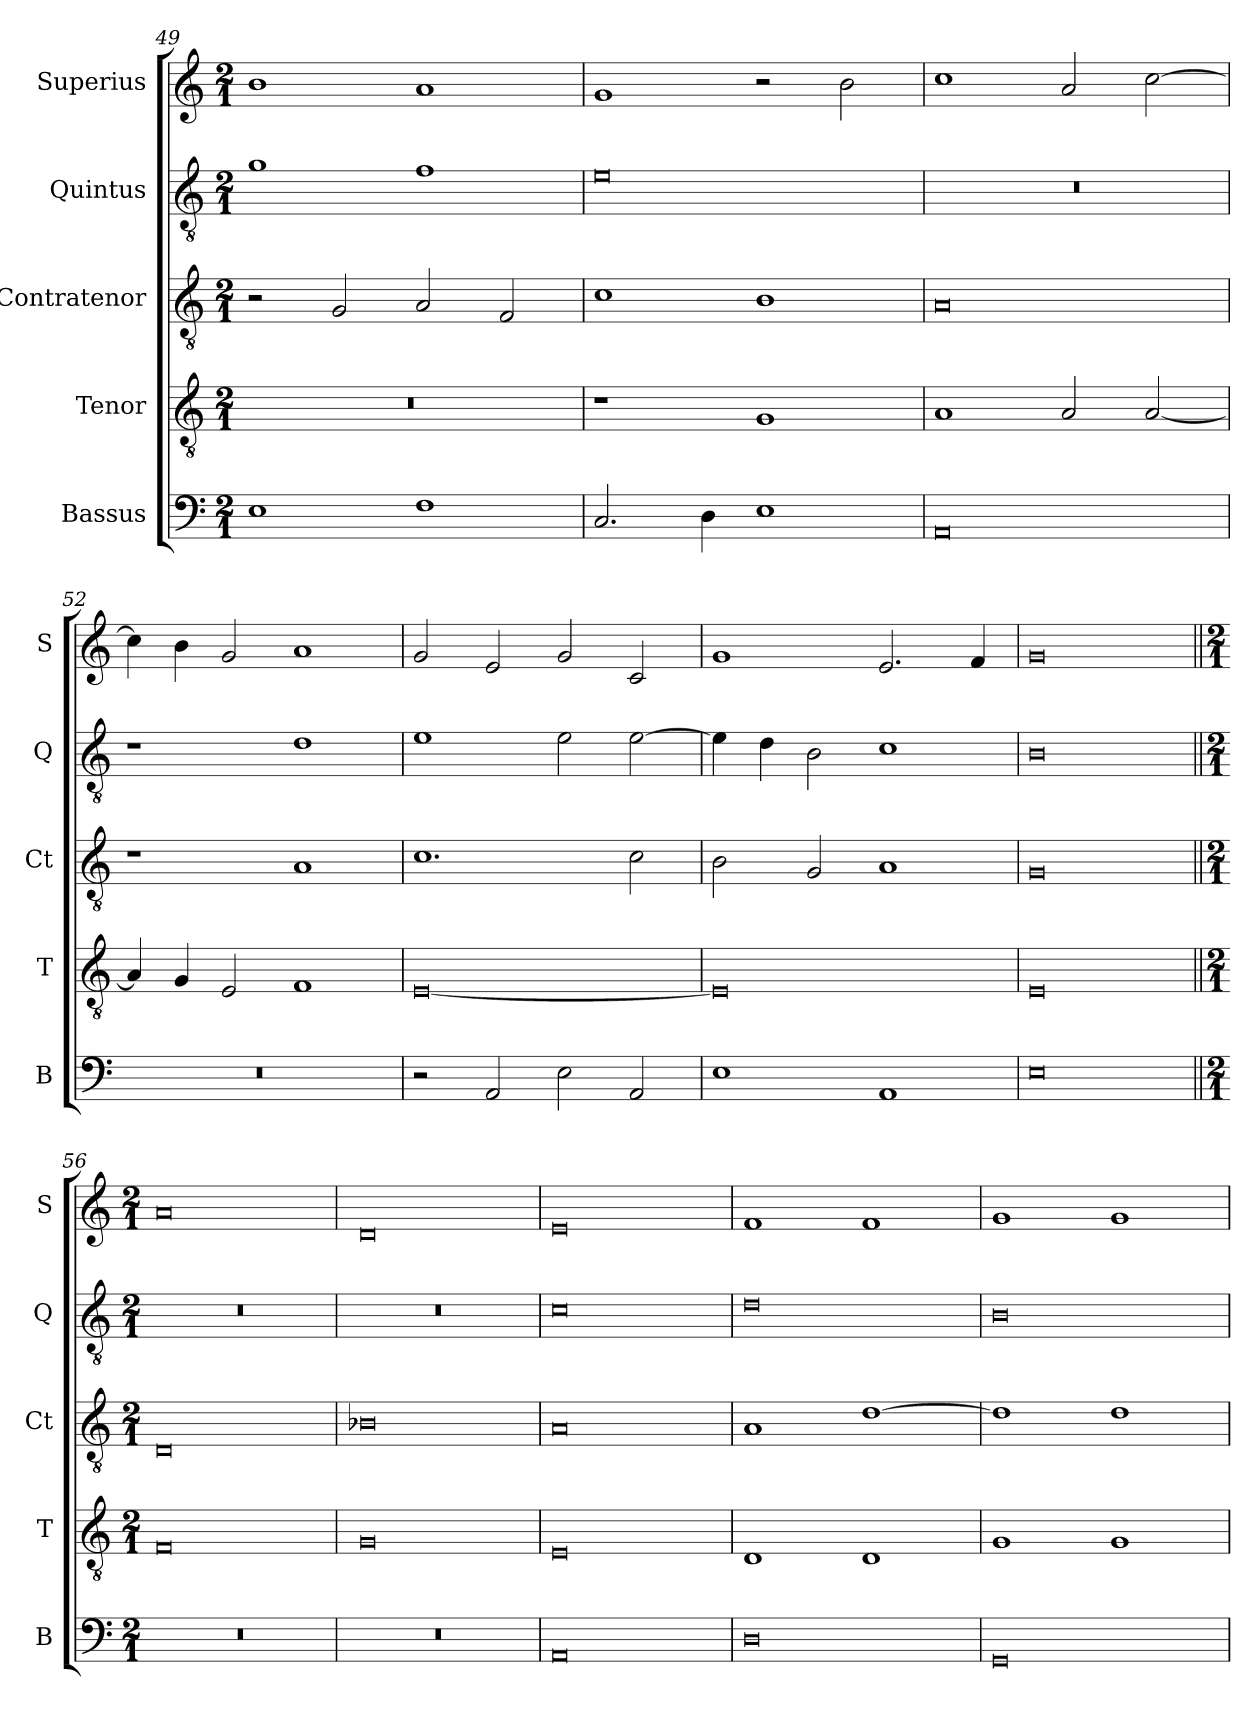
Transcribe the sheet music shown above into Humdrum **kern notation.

**kern	**kern	**kern	**kern	**kern
*part5	*part4	*part3	*part2	*part1
*staff5	*staff4	*staff3	*staff2	*staff1
*I"Bassus	*I"Tenor	*I"Contratenor	*I"Quintus	*I"Superius
*I'B	*I'T	*I'Ct	*I'Q	*I'S
*clefF4	*clefGv2	*clefGv2	*clefGv2	*clefG2
*k[]	*k[]	*k[]	*k[]	*k[]
*M2/1	*M2/1	*M2/1	*M2/1	*M2/1
=49	=49	=49	=49	=49
1E	0r	2r	1g	1b
.	.	2G/	.	.
1F	.	2A/	1f	1a
.	.	2F/	.	.
=50	=50	=50	=50	=50
2.C/	1r	1c	0e	1g
4D\	.	.	.	.
1E	1G	1B	.	2r
.	.	.	.	2b\
=51	=51	=51	=51	=51
0AA	1A	0A	0r	1cc
.	2A/	.	.	2a/
.	[2A/	.	.	[2cc\
=52	=52	=52	=52	=52
0r	4A/]	1r	1r	4cc\]
.	4G/	.	.	4b\
.	2E/	.	.	2g/
.	1F	1A	1d	1a
=53	=53	=53	=53	=53
2r	[0E	1.c	1e	2g/
2AA/	.	.	.	2e/
2E\	.	.	2e\	2g/
2AA/	.	2c\	[2e\	2c/
=54	=54	=54	=54	=54
1E	0E]	2B\	4e\]	1g
.	.	.	4d\	.
.	.	2G/	2B\	.
1AA	.	1A	1c	2.e/
.	.	.	.	4f/
=55	=55	=55	=55	=55
0E	0E	0G	0B	0g
!!LO:LB:g=z
=56||	=56||	=56||	=56||	=56||
*M2/1	*M2/1	*M2/1	*M2/1	*M2/1
0r	0F	0D	0r	0a
=57	=57	=57	=57	=57
0r	0G	0B-X	0r	0d
=58	=58	=58	=58	=58
0AA	0E	0A	0c	0e
=59	=59	=59	=59	=59
0D	1D	1A	0d	1f
.	1D	[1d	.	1f
=60	=60	=60	=60	=60
0GG	1G	1d]	0B	1g
.	1G	1d	.	1g
=	=	=	=	=
*-	*-	*-	*-	*-
